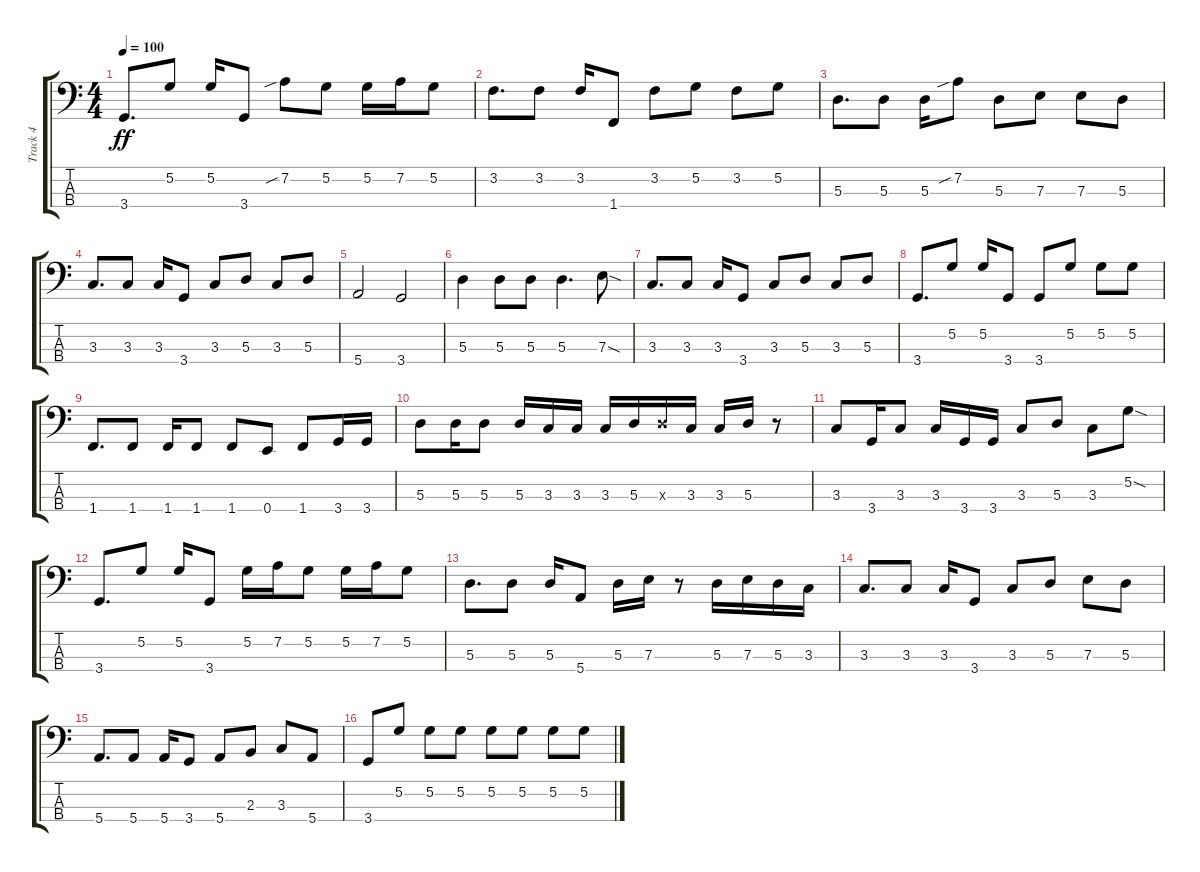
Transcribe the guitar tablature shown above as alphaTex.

\track ("Track 4" "Track 4") {instrument electricbassfinger bank 177}
\staff {score tabs}
\tuning (G2 D2 A1 E1) {hide}
\ts (4 4)
\tempo 100
\clef f4
\ks c
3.4.8{d dy ff} 5.2.8 5.2.16 3.4.8 7.2{sib}.8 5.2.8 5.2.16 7.2.16 5.2.8 |
3.2.8{d} 3.2.8 3.2.16 1.4.8 3.2.8 5.2.8 3.2.8 5.2.8 |
5.3.8{d} 5.3.8 5.3.16 7.2{sib}.8 5.3.8 7.3.8 7.3.8 5.3.8 |
3.3.8{d} 3.3.8 3.3.16 3.4.8 3.3.8 5.3.8 3.3.8 5.3.8 |
5.4.2 3.4.2 |
5.3.4 5.3.8 5.3.8 5.3.4{d} 7.3{sod}.8 |
3.3.8{d} 3.3.8 3.3.16 3.4.8 3.3.8 5.3.8 3.3.8 5.3.8 |
3.4.8{d} 5.2.8 5.2.16 3.4.8 3.4.8 5.2.8 5.2.8 5.2.8 |
1.4.8{d} 1.4.8 1.4.16 1.4.8 1.4.8 0.4.8 1.4.8 3.4.16 3.4.16 |
5.3.8 5.3.16 5.3.8 5.3.16 3.3.16 3.3.16 3.3.16 5.3.16 5.3{x}.16 3.3.16 3.3.16 5.3.16 r.8 |
3.3.8 3.4.16 3.3.8 3.3.16 3.4.16 3.4.16 3.3.8 5.3.8 3.3.8 5.2{sod}.8 |
3.4.8{d} 5.2.8 5.2.16 3.4.8 5.2.16 7.2.16 5.2.8 5.2.16 7.2.16 5.2.8 |
5.3.8{d} 5.3.8 5.3.16 5.4.8 5.3.16 7.3.16 r.8 5.3.16 7.3.16 5.3.16 3.3.16 |
3.3.8{d} 3.3.8 3.3.16 3.4.8 3.3.8 5.3.8 7.3.8 5.3.8 |
5.4.8{d} 5.4.8 5.4.16 3.4.8 5.4.8 2.3.8 3.3.8 5.4.8 |
3.4.8 5.2.8 5.2.8 5.2.8 5.2.8 5.2.8 5.2.8 5.2.8
